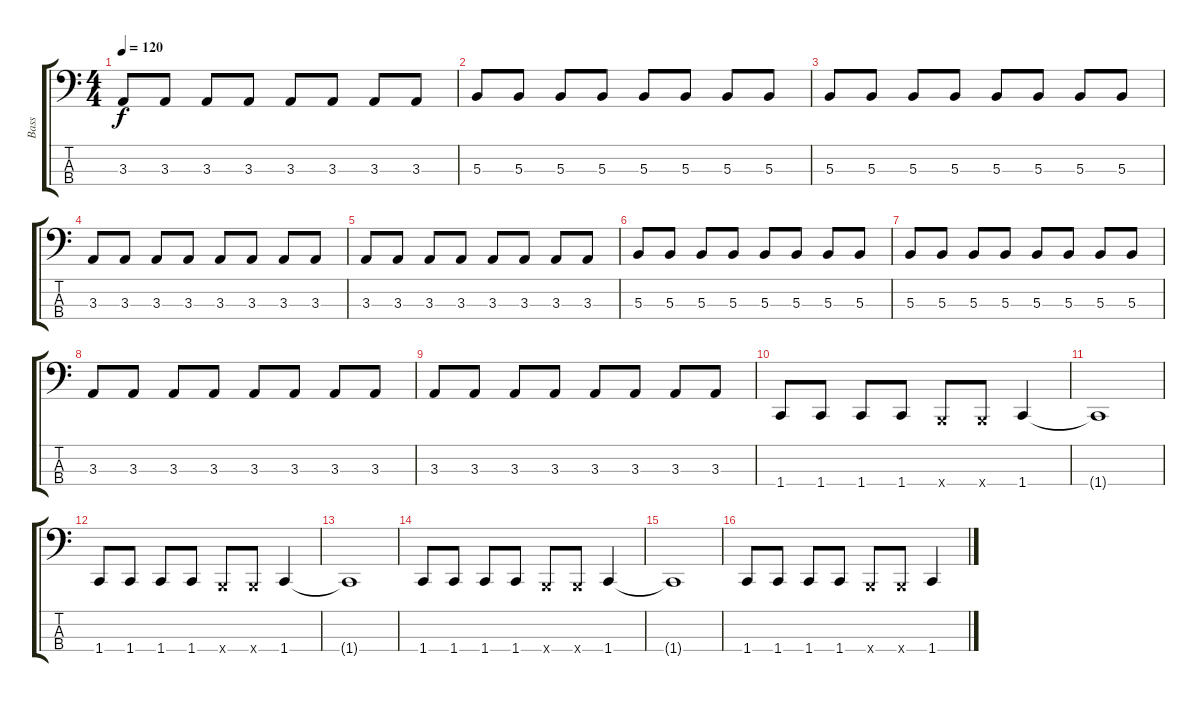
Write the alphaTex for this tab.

\track ("Bass" "Bass") {instrument electricbassfinger}
\staff {score tabs}
\tuning (E2 B1 Gb1 B0) {hide}
\ts (4 4)
\tempo 120
\clef f4
\ks c
3.3.8{dy f} 3.3.8 3.3.8 3.3.8 3.3.8 3.3.8 3.3.8 3.3.8 |
5.3.8 5.3.8 5.3.8 5.3.8 5.3.8 5.3.8 5.3.8 5.3.8 |
5.3.8 5.3.8 5.3.8 5.3.8 5.3.8 5.3.8 5.3.8 5.3.8 |
3.3.8 3.3.8 3.3.8 3.3.8 3.3.8 3.3.8 3.3.8 3.3.8 |
3.3.8 3.3.8 3.3.8 3.3.8 3.3.8 3.3.8 3.3.8 3.3.8 |
5.3.8 5.3.8 5.3.8 5.3.8 5.3.8 5.3.8 5.3.8 5.3.8 |
5.3.8 5.3.8 5.3.8 5.3.8 5.3.8 5.3.8 5.3.8 5.3.8 |
3.3.8 3.3.8 3.3.8 3.3.8 3.3.8 3.3.8 3.3.8 3.3.8 |
3.3.8 3.3.8 3.3.8 3.3.8 3.3.8 3.3.8 3.3.8 3.3.8 |
1.4.8 1.4.8 1.4.8 1.4.8 0.4{x}.8 0.4{x}.8 1.4.4 |
1.4{t}.1 |
1.4.8 1.4.8 1.4.8 1.4.8 0.4{x}.8 0.4{x}.8 1.4.4 |
1.4{t}.1 |
1.4.8 1.4.8 1.4.8 1.4.8 0.4{x}.8 0.4{x}.8 1.4.4 |
1.4{t}.1 |
1.4.8 1.4.8 1.4.8 1.4.8 0.4{x}.8 0.4{x}.8 1.4.4
